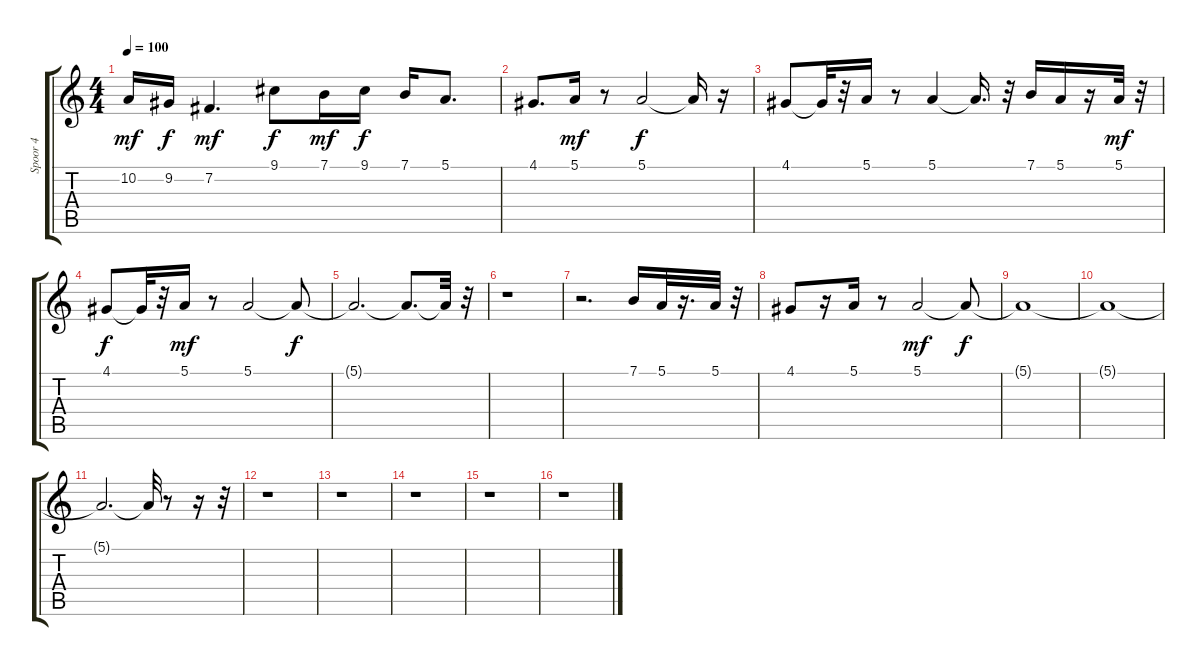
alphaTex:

\track ("Spoor 4" "Spoor 4") {instrument pad7halo}
\staff {score tabs}
\tuning (E4 B3 G3 D3 A2 E2) {hide}
\ts (4 4)
\tempo 100
\clef g2
\ks c
10.2.16{dy mf} 9.2.16{dy f} 7.2.4{d dy mf} 9.1.8{dy f} 7.1.16{dy mf} 9.1.16{dy f} 7.1.16 5.1.8{d} |
4.1.8{d} 5.1.16{dy mf} r.8 5.1.2{dy f} 5.1{t}.16 r.16 |
4.1.8 4.1{t}.32 r.32 5.1.16 r.8 5.1.4 5.1{t}.16{d} r.32 7.1.16 5.1.16 r.16 5.1.32{dy mf} r.32 |
4.1.8{dy f} 4.1{t}.32 r.32 5.1.16{dy mf} r.8 5.1.2 5.1{t}.8{dy f} |
5.1{t}.2{d} 5.1{t}.8{d} 5.1{t}.32 r.32 |
r.1 |
r.2{d} 7.1.16 5.1.32 r.16{d} 5.1.32 r.32 |
4.1.8 r.16 5.1.16 r.8 5.1.2{dy mf} 5.1{t}.8{dy f} |
5.1{t}.1 |
5.1{t}.1 |
5.1{t}.2{d} 5.1{t}.32 r.8 r.16 r.32 |
r.1 |
r.1 |
r.1 |
r.1 |
r.1
